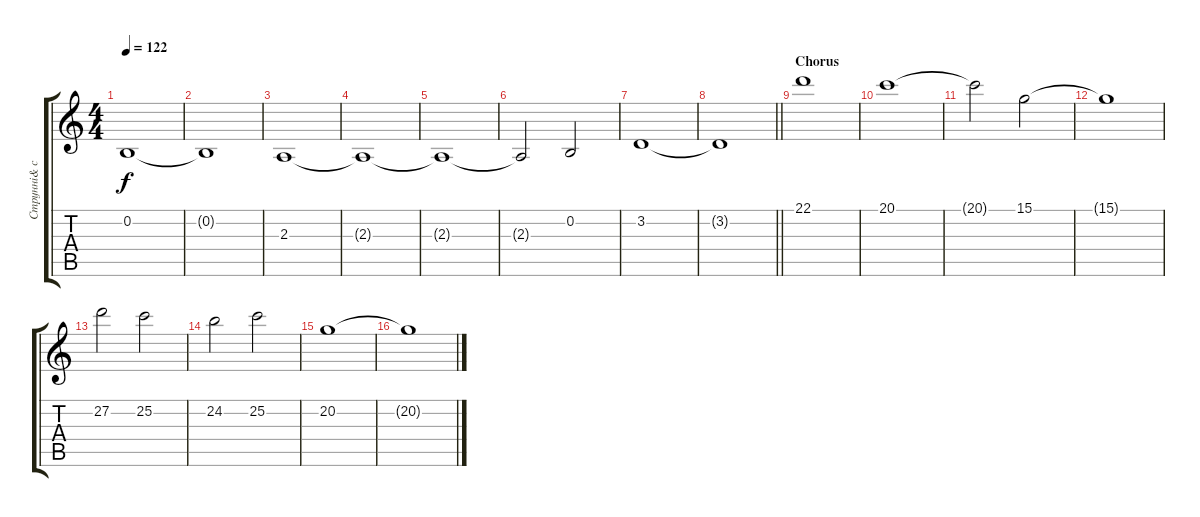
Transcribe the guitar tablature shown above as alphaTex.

\track ("Струнні& синтерзатор 1" "Струнні& с") {instrument stringensemble2}
\staff {score tabs}
\tuning (E4 B3 G3 D3 A2 E2) {hide}
\ts (4 4)
\tempo 122
\clef g2
\ks c
0.2.1{dy f} |
0.2{t}.1 |
2.3.1 |
2.3{t}.1 |
2.3{t}.1 |
2.3{t}.2 0.2.2 |
3.2.1 |
\barLineRight lightlight
3.2{t}.1 |
\section ("" "Chorus")
22.1.1 |
20.1.1 |
20.1{t}.2 15.1.2 |
15.1{t}.1 |
27.2.2 25.2.2 |
24.2.2 25.2.2 |
20.2.1 |
20.2{t}.1
